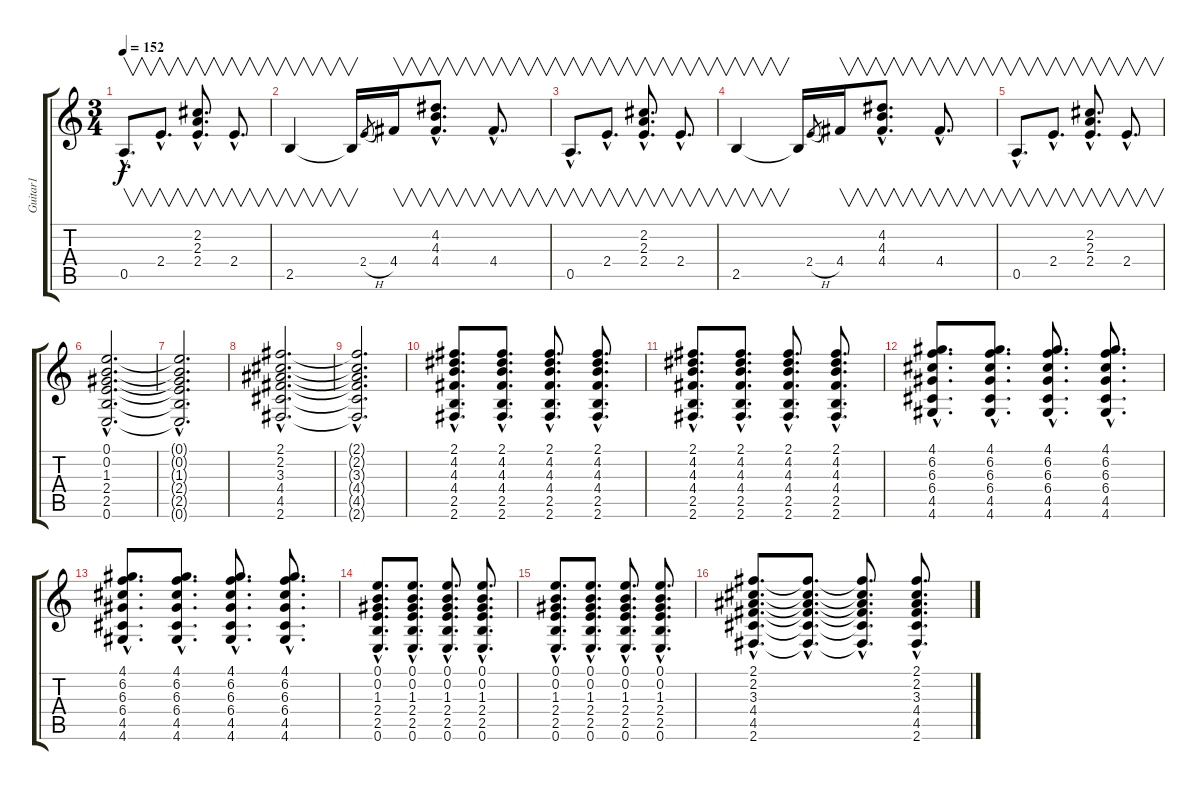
\track ("Guitar1" "Guitar1") {instrument electricbasspick}
\staff {score tabs}
\tuning (E4 B3 G3 D3 A2 E2) {hide}
\ts (3 4)
\tempo 152
\clef g2
\ks c
0.5{hac}.8{v d dy f} 2.4{hac}.8{v d} (2.2{hac} 2.3{hac} 2.4{hac}).8{v d} 2.4{hac}.8{v d} |
2.5.4{v} 2.5{t}.16{v} 2.4{h}.8{gr} 4.4.16{v} (4.2{hac} 4.3{hac} 4.4{hac}).8{v d} 4.4{hac}.8{v d} |
0.5{hac}.8{v d} 2.4{hac}.8{v d} (2.2{hac} 2.3{hac} 2.4{hac}).8{v d} 2.4{hac}.8{v d} |
2.5.4{v} 2.5{t}.16{v} 2.4{h}.8{gr} 4.4.16{v} (4.2{hac} 4.3{hac} 4.4{hac}).8{v d} 4.4{hac}.8{v d} |
0.5{hac}.8{v d} 2.4{hac}.8{v d} (2.2{hac} 2.3{hac} 2.4{hac}).8{v d} 2.4{hac}.8{v d} |
(0.1{hac} 0.2{hac} 1.3{hac} 2.4{hac} 2.5{hac} 0.6{hac}).2{d} |
(0.1{hac t} 0.2{hac t} 1.3{hac t} 2.4{hac t} 2.5{hac t} 0.6{hac t}).2{d} |
(2.1{hac} 2.2{hac} 3.3{hac} 4.4{hac} 4.5{hac} 2.6{hac}).2{d} |
(2.1{hac t} 2.2{hac t} 3.3{hac t} 4.4{hac t} 4.5{hac t} 2.6{hac t}).2{d} |
(2.1{hac} 4.2{hac} 4.3{hac} 4.4{hac} 2.5{hac} 2.6{hac}).8{d} (2.1{hac} 4.2{hac} 4.3{hac} 4.4{hac} 2.5{hac} 2.6{hac}).8{d} (2.1{hac} 4.2{hac} 4.3{hac} 4.4{hac} 2.5{hac} 2.6{hac}).8{d} (2.1{hac} 4.2{hac} 4.3{hac} 4.4{hac} 2.5{hac} 2.6{hac}).8{d} |
(2.1{hac} 4.2{hac} 4.3{hac} 4.4{hac} 2.5{hac} 2.6{hac}).8{d} (2.1{hac} 4.2{hac} 4.3{hac} 4.4{hac} 2.5{hac} 2.6{hac}).8{d} (2.1{hac} 4.2{hac} 4.3{hac} 4.4{hac} 2.5{hac} 2.6{hac}).8{d} (2.1{hac} 4.2{hac} 4.3{hac} 4.4{hac} 2.5{hac} 2.6{hac}).8{d} |
(4.1{hac} 6.2{hac} 6.3{hac} 6.4{hac} 4.5{hac} 4.6{hac}).8{d} (4.1{hac} 6.2{hac} 6.3{hac} 6.4{hac} 4.5{hac} 4.6{hac}).8{d} (4.1{hac} 6.2{hac} 6.3{hac} 6.4{hac} 4.5{hac} 4.6{hac}).8{d} (4.1{hac} 6.2{hac} 6.3{hac} 6.4{hac} 4.5{hac} 4.6{hac}).8{d} |
(4.1{hac} 6.2{hac} 6.3{hac} 6.4{hac} 4.5{hac} 4.6{hac}).8{d} (4.1{hac} 6.2{hac} 6.3{hac} 6.4{hac} 4.5{hac} 4.6{hac}).8{d} (4.1{hac} 6.2{hac} 6.3{hac} 6.4{hac} 4.5{hac} 4.6{hac}).8{d} (4.1{hac} 6.2{hac} 6.3{hac} 6.4{hac} 4.5{hac} 4.6{hac}).8{d} |
(0.1{hac} 0.2{hac} 1.3{hac} 2.4{hac} 2.5{hac} 0.6{hac}).8{d} (0.1{hac} 0.2{hac} 1.3{hac} 2.4{hac} 2.5{hac} 0.6{hac}).8{d} (0.1{hac} 0.2{hac} 1.3{hac} 2.4{hac} 2.5{hac} 0.6{hac}).8{d} (0.1{hac} 0.2{hac} 1.3{hac} 2.4{hac} 2.5{hac} 0.6{hac}).8{d} |
(0.1{hac} 0.2{hac} 1.3{hac} 2.4{hac} 2.5{hac} 0.6{hac}).8{d} (0.1{hac} 0.2{hac} 1.3{hac} 2.4{hac} 2.5{hac} 0.6{hac}).8{d} (0.1{hac} 0.2{hac} 1.3{hac} 2.4{hac} 2.5{hac} 0.6{hac}).8{d} (0.1{hac} 0.2{hac} 1.3{hac} 2.4{hac} 2.5{hac} 0.6{hac}).8{d} |
(2.1{hac} 2.2{hac} 3.3{hac} 4.4{hac} 4.5{hac} 2.6{hac}).8{d} (2.1{hac t} 2.2{hac t} 3.3{hac t} 4.4{hac t} 4.5{hac t} 2.6{hac t}).8{d} (2.1{hac t} 2.2{hac t} 3.3{hac t} 4.4{hac t} 4.5{hac t} 2.6{hac t}).8{d} (2.1{hac} 2.2{hac} 3.3{hac} 4.4{hac} 4.5{hac} 2.6{hac}).8{d}
